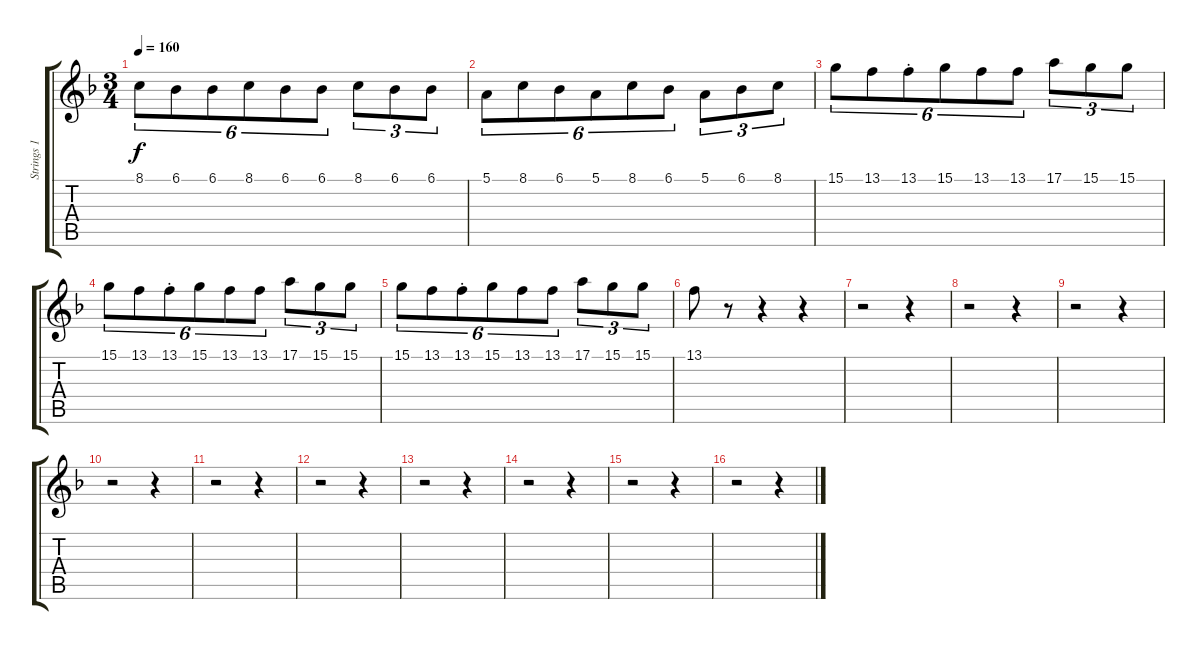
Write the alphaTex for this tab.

\track ("Strings 1" "Strings 1") {instrument stringensemble1}
\staff {score tabs}
\tuning (E4 B3 G3 D3 A2 E2) {hide}
\ts (3 4)
\tempo 160
\clef g2
\ks f
8.1.8{tu (6 4) dy f} 6.1.8{tu (6 4)} 6.1.8{tu (6 4)} 8.1.8{tu (6 4)} 6.1.8{tu (6 4)} 6.1.8{tu (6 4)} 8.1.8{tu (3 2)} 6.1.8{tu (3 2)} 6.1.8{tu (3 2)} |
5.1.8{tu (6 4)} 8.1.8{tu (6 4)} 6.1.8{tu (6 4)} 5.1.8{tu (6 4)} 8.1.8{tu (6 4)} 6.1.8{tu (6 4)} 5.1.8{tu (3 2)} 6.1.8{tu (3 2)} 8.1.8{tu (3 2)} |
15.1.8{tu (6 4)} 13.1.8{tu (6 4)} 13.1{st}.8{tu (6 4)} 15.1.8{tu (6 4)} 13.1.8{tu (6 4)} 13.1.8{tu (6 4)} 17.1.8{tu (3 2)} 15.1.8{tu (3 2)} 15.1.8{tu (3 2)} |
15.1.8{tu (6 4)} 13.1.8{tu (6 4)} 13.1{st}.8{tu (6 4)} 15.1.8{tu (6 4)} 13.1.8{tu (6 4)} 13.1.8{tu (6 4)} 17.1.8{tu (3 2)} 15.1.8{tu (3 2)} 15.1.8{tu (3 2)} |
15.1.8{tu (6 4)} 13.1.8{tu (6 4)} 13.1{st}.8{tu (6 4)} 15.1.8{tu (6 4)} 13.1.8{tu (6 4)} 13.1.8{tu (6 4)} 17.1.8{tu (3 2)} 15.1.8{tu (3 2)} 15.1.8{tu (3 2)} |
13.1.8 r.8 r.4 r.4 |
r.2 r.4 |
r.2 r.4 |
r.2 r.4 |
r.2 r.4 |
r.2 r.4 |
r.2 r.4 |
r.2 r.4 |
r.2 r.4 |
r.2 r.4 |
r.2 r.4
